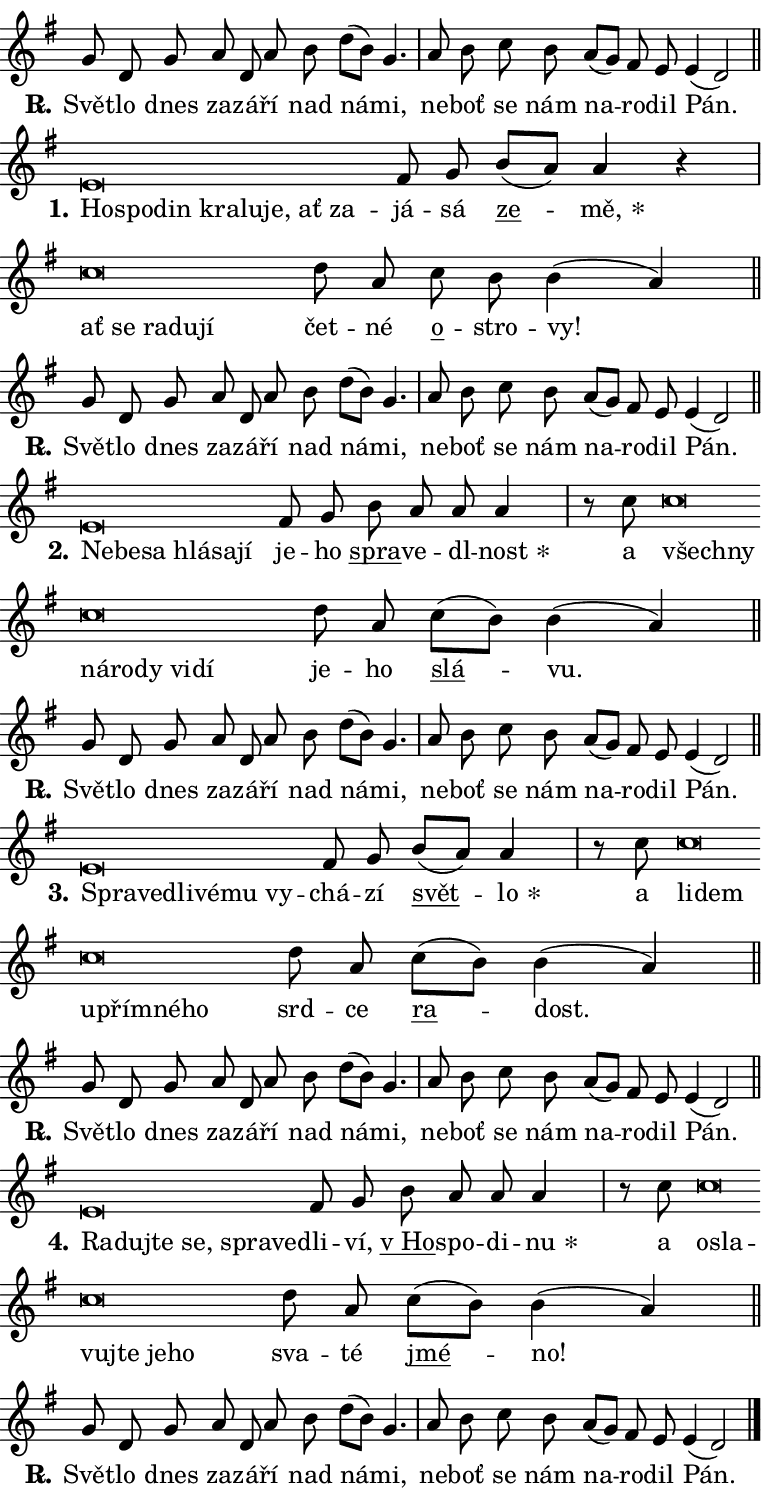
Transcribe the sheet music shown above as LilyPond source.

\version "2.24.0"
\header { tagline = "" }
\paper {
  indent = 0\cm
  top-margin = 0\cm
  right-margin = 0.13\cm % to fit lyric hyphens
  bottom-margin = 0\cm
  left-margin = 0\cm
  paper-width = 13\cm
  page-breaking = #ly:one-page-breaking
  system-system-spacing.basic-distance = #11
  score-system-spacing.basic-distance = #11
  ragged-last = ##f
}


%% Author: Thomas Morley
%% https://lists.gnu.org/archive/html/lilypond-user/2020-05/msg00002.html
#(define (line-position grob)
"Returns position of @var[grob} in current system:
   @code{'start}, if at first time-step
   @code{'end}, if at last time-step
   @code{'middle} otherwise
"
  (let* ((col (ly:item-get-column grob))
         (ln (ly:grob-object col 'left-neighbor))
         (rn (ly:grob-object col 'right-neighbor))
         (col-to-check-left (if (ly:grob? ln) ln col))
         (col-to-check-right (if (ly:grob? rn) rn col))
         (break-dir-left
           (and
             (ly:grob-property col-to-check-left 'non-musical #f)
             (ly:item-break-dir col-to-check-left)))
         (break-dir-right
           (and
             (ly:grob-property col-to-check-right 'non-musical #f)
             (ly:item-break-dir col-to-check-right))))
        (cond ((eqv? 1 break-dir-left) 'start)
              ((eqv? -1 break-dir-right) 'end)
              (else 'middle))))

#(define (tranparent-at-line-position vctor)
  (lambda (grob)
  "Relying on @code{line-position} select the relevant enry from @var{vctor}.
Used to determine transparency,"
    (case (line-position grob)
      ((end) (not (vector-ref vctor 0)))
      ((middle) (not (vector-ref vctor 1)))
      ((start) (not (vector-ref vctor 2))))))

noteHeadBreakVisibility =
#(define-music-function (break-visibility)(vector?)
"Makes @code{NoteHead}s transparent relying on @var{break-visibility}"
#{
  \override NoteHead.transparent =
    #(tranparent-at-line-position break-visibility)
#})

#(define delete-ledgers-for-transparent-note-heads
  (lambda (grob)
    "Reads whether a @code{NoteHead} is transparent.
If so this @code{NoteHead} is removed from @code{'note-heads} from
@var{grob}, which is supposed to be @code{LedgerLineSpanner}.
As a result ledgers are not printed for this @code{NoteHead}"
    (let* ((nhds-array (ly:grob-object grob 'note-heads))
           (nhds-list
             (if (ly:grob-array? nhds-array)
                 (ly:grob-array->list nhds-array)
                 '()))
           ;; Relies on the transparent-property being done before
           ;; Staff.LedgerLineSpanner.after-line-breaking is executed.
           ;; This is fragile ...
           (to-keep
             (remove
               (lambda (nhd)
                 (ly:grob-property nhd 'transparent #f))
               nhds-list)))
      ;; TODO find a better method to iterate over grob-arrays, similiar
      ;; to filter/remove etc for lists
      ;; For now rebuilt from scratch
      (set! (ly:grob-object grob 'note-heads)  '())
      (for-each
        (lambda (nhd)
          (ly:pointer-group-interface::add-grob grob 'note-heads nhd))
        to-keep))))

squashNotes = {
  \override NoteHead.X-extent = #'(-0.2 . 0.2)
  \override NoteHead.Y-extent = #'(-0.75 . 0)
  \override NoteHead.stencil =
    #(lambda (grob)
       (let ((pos (ly:grob-property grob 'staff-position)))
         (begin
           (if (< pos -7) (display "ERROR: Lower brevis then expected\n") (display ""))
           (if (<= pos -6) ly:text-interface::print ly:note-head::print))))
}
unSquashNotes = {
  \revert NoteHead.X-extent
  \revert NoteHead.Y-extent
  \revert NoteHead.stencil
}

hideNotes = \noteHeadBreakVisibility #begin-of-line-visible
unHideNotes = \noteHeadBreakVisibility #all-visible

% work-around for resetting accidentals
% https://lilypond.org/doc/v2.23/Documentation/notation/displaying-rhythms#unmetered-music
cadenzaMeasure = {
  \cadenzaOff
  \partial 1024 s1024
  \cadenzaOn
}

#(define-markup-command (accent layout props text) (markup?)
  "Underline accented syllable"
  (interpret-markup layout props
    #{\markup \override #'(offset . 4.3) \underline { #text }#}))

responsum = \markup \concat {
  "R" \hspace #-1.05 \path #0.1 #'((moveto 0 0.07) (lineto 0.9 0.8)) \hspace #0.05 "."
}

spaceSize = #0.6828661417322834 % exact space size for TeX Gyre Schola

\layout {
  \context {
    \Staff
    \remove "Time_signature_engraver"
    \override LedgerLineSpanner.after-line-breaking = #delete-ledgers-for-transparent-note-heads
  }
  \context {
    \Lyrics {
      \override LyricSpace.minimum-distance = \spaceSize
      \override LyricText.font-name = #"TeX Gyre Schola"
      \override LyricText.font-size = 1
      \override StanzaNumber.font-name = #"TeX Gyre Schola Bold"
      \override StanzaNumber.font-size = 1
    }
  }
  \context {
    \Score 
    \override NoteHead.text =
      #(lambda (grob) 
        (let ((pos (ly:grob-property grob 'staff-position)))
          #{\markup {
            \combine
              \halign #-0.55 \raise #(if (= pos -6) 0 0.5) \override #'(thickness . 2) \draw-line #'(3.2 . 0)
              \musicglyph "noteheads.sM1"
          }#}))
  }
}

% magnetic-lyrics.ily
%
%   written by
%     Jean Abou Samra <jean@abou-samra.fr>
%     Werner Lemberg <wl@gnu.org>
%
%   adapted by
%     Jiri Hon <jiri.hon@gmail.com>
%
% Version 2022-Apr-15

% https://www.mail-archive.com/lilypond-user@gnu.org/msg149350.html

#(define (Left_hyphen_pointer_engraver context)
   "Collect syllable-hyphen-syllable occurrences in lyrics and store
them in properties.  This engraver only looks to the left.  For
example, if the lyrics input is @code{foo -- bar}, it does the
following.

@itemize @bullet
@item
Set the @code{text} property of the @code{LyricHyphen} grob between
@q{foo} and @q{bar} to @code{foo}.

@item
Set the @code{left-hyphen} property of the @code{LyricText} grob with
text @q{foo} to the @code{LyricHyphen} grob between @q{foo} and
@q{bar}.
@end itemize

Use this auxiliary engraver in combination with the
@code{lyric-@/text::@/apply-@/magnetic-@/offset!} hook."
   (let ((hyphen #f)
         (text #f))
     (make-engraver
      (acknowledgers
       ((lyric-syllable-interface engraver grob source-engraver)
        (set! text grob)))
      (end-acknowledgers
       ((lyric-hyphen-interface engraver grob source-engraver)
        ;(when (not (grob::has-interface grob 'lyric-space-interface))
          (set! hyphen grob)));)
      ((stop-translation-timestep engraver)
       (when (and text hyphen)
         (ly:grob-set-object! text 'left-hyphen hyphen))
       (set! text #f)
       (set! hyphen #f)))))

#(define (lyric-text::apply-magnetic-offset! grob)
   "If the space between two syllables is less than the value in
property @code{LyricText@/.details@/.squash-threshold}, move the right
syllable to the left so that it gets concatenated with the left
syllable.

Use this function as a hook for
@code{LyricText@/.after-@/line-@/breaking} if the
@code{Left_@/hyphen_@/pointer_@/engraver} is active."
   (let ((hyphen (ly:grob-object grob 'left-hyphen #f)))
     (when hyphen
       (let ((left-text (ly:spanner-bound hyphen LEFT)))
         (when (grob::has-interface left-text 'lyric-syllable-interface)
           (let* ((common (ly:grob-common-refpoint grob left-text X))
                  (this-x-ext (ly:grob-extent grob common X))
                  (left-x-ext
                   (begin
                     ;; Trigger magnetism for left-text.
                     (ly:grob-property left-text 'after-line-breaking)
                     (ly:grob-extent left-text common X)))
                  ;; `delta` is the gap width between two syllables.
                  (delta (- (interval-start this-x-ext)
                            (interval-end left-x-ext)))
                  (details (ly:grob-property grob 'details))
                  (threshold (assoc-get 'squash-threshold details 0.2)))
             (when (< delta threshold)
               (let* (;; We have to manipulate the input text so that
                      ;; ligatures crossing syllable boundaries are not
                      ;; disabled.  For languages based on the Latin
                      ;; script this is essentially a beautification.
                      ;; However, for non-Western scripts it can be a
                      ;; necessity.
                      (lt (ly:grob-property left-text 'text))
                      (rt (ly:grob-property grob 'text))
                      (is-space (grob::has-interface hyphen 'lyric-space-interface))
                      (space (if is-space " " ""))
                      (extra-delta (if is-space spaceSize 0))
                      ;; Append new syllable.
                      (ltrt-space (if (and (string? lt) (string? rt))
                                (string-append lt space rt)
                                (make-concat-markup (list lt space rt))))
                      ;; Right-align `ltrt` to the right side.
                      (ltrt-space-markup (grob-interpret-markup
                               grob
                               (make-translate-markup
                                (cons (interval-length this-x-ext) 0)
                                (make-right-align-markup ltrt-space)))))
                 (begin
                   ;; Don't print `left-text`.
                   (ly:grob-set-property! left-text 'stencil #f)
                   ;; Set text and stencil (which holds all collected
                   ;; syllables so far) and shift it to the left.
                   (ly:grob-set-property! grob 'text ltrt-space)
                   (ly:grob-set-property! grob 'stencil ltrt-space-markup)
                   (ly:grob-translate-axis! grob (- (- delta extra-delta)) X))))))))))


#(define (lyric-hyphen::displace-bounds-first grob)
   ;; Make very sure this callback isn't triggered too early.
   (let ((left (ly:spanner-bound grob LEFT))
         (right (ly:spanner-bound grob RIGHT)))
     (ly:grob-property left 'after-line-breaking)
     (ly:grob-property right 'after-line-breaking)
     (ly:lyric-hyphen::print grob)))

squashThreshold = #0.4

\layout {
  \context {
    \Lyrics
    \consists #Left_hyphen_pointer_engraver
    \override LyricText.after-line-breaking =
      #lyric-text::apply-magnetic-offset!
    \override LyricHyphen.stencil = #lyric-hyphen::displace-bounds-first
    \override LyricText.details.squash-threshold = \squashThreshold
    \override LyricHyphen.minimum-distance = 0
    \override LyricHyphen.minimum-length = \squashThreshold
  }
}

squashText = \override LyricText.details.squash-threshold = 9999
unSquashText = \override LyricText.details.squash-threshold = \squashThreshold

leftText = \override LyricText.self-alignment-X = #LEFT
unLeftText = \revert LyricText.self-alignment-X

starOffset = #(lambda (grob) 
                (let ((x_offset (ly:self-alignment-interface::aligned-on-x-parent grob)))
                  (if (= x_offset 0) 0 (+ x_offset 1.2))))

star = #(define-music-function (syllable)(string?)
"Append star separator at the end of a syllable"
#{
  \once \override LyricText.X-offset = #starOffset
  \lyricmode { \markup {
    #syllable
    \override #'((font-name . "TeX Gyre Schola Bold")) \hspace #0.2 \lower #0.65 \larger "*"
  } }
#})

starAccent = #(define-music-function (syllable)(string?)
"Append star separator at the end of a syllable and make accent"
#{
  \once \override LyricText.X-offset = #starOffset
  \lyricmode { \markup {
    \accent #syllable
    \override #'((font-name . "TeX Gyre Schola Bold")) \hspace #0.2 \lower #0.65 \larger "*"
  } }
#})

breath = #(define-music-function (syllable)(string?)
"Append breathing indicator at the end of a syllable"
#{
  \lyricmode { \markup { #syllable "+" } }
#})

optionalBreath = #(define-music-function (syllable)(string?)
"Append optional breathing indicator at the end of a syllable"
#{
  \lyricmode { \markup { #syllable "(+)" } }
#})


\score {
    <<
        \new Voice = "melody" { \cadenzaOn \key g \major \relative { g'8 d g a d, a' \bar "" b d[( b)] g4. \cadenzaMeasure \bar "|" a8 b \bar "" c b \bar "" a[( g)] fis e \bar "" e4( d2) \cadenzaMeasure \bar "||" \break } }
        \new Lyrics \lyricsto "melody" { \lyricmode { \set stanza = \responsum
Svět -- lo dnes za -- zá -- ří nad ná -- mi, ne -- boť se nám na -- ro -- dil Pán. } }
    >>
    \layout {}
}

\score {
    <<
        \new Voice = "melody" { \cadenzaOn \key g \major \relative { \squashNotes e'\breve*1/16 \hideNotes \breve*1/16 \bar "" \breve*1/16 \bar "" \breve*1/16 \bar "" \breve*1/16 \bar "" \breve*1/16 \bar "" \breve*1/16 \breve*1/16 \bar "" \unHideNotes \unSquashNotes fis8 g \bar "" b[( a)] a4 r \cadenzaMeasure \bar "|" \squashNotes c\breve*1/16 \hideNotes \breve*1/16 \bar "" \breve*1/16 \bar "" \breve*1/16 \breve*1/16 \bar "" \unHideNotes \unSquashNotes d8 a \bar "" c b b4( a) \cadenzaMeasure \bar "||" \break } }
        \new Lyrics \lyricsto "melody" { \lyricmode { \set stanza = "1."
\leftText Ho -- \squashText spo -- din kra -- lu -- je, ať za -- \unLeftText \unSquashText já -- sá \markup \accent ze -- \star mě, \leftText ať \squashText se ra -- du -- jí \unLeftText \unSquashText čet -- né \markup \accent o -- stro -- vy! } }
    >>
    \layout {}
}

\score {
    <<
        \new Voice = "melody" { \cadenzaOn \key g \major \relative { g'8 d g a d, a' \bar "" b d[( b)] g4. \cadenzaMeasure \bar "|" a8 b \bar "" c b \bar "" a[( g)] fis e \bar "" e4( d2) \cadenzaMeasure \bar "||" \break } }
        \new Lyrics \lyricsto "melody" { \lyricmode { \set stanza = \responsum
Svět -- lo dnes za -- zá -- ří nad ná -- mi, ne -- boť se nám na -- ro -- dil Pán. } }
    >>
    \layout {}
}

\score {
    <<
        \new Voice = "melody" { \cadenzaOn \key g \major \relative { \squashNotes e'\breve*1/16 \hideNotes \breve*1/16 \bar "" \breve*1/16 \bar "" \breve*1/16 \bar "" \breve*1/16 \breve*1/16 \bar "" \unHideNotes \unSquashNotes fis8 g \bar "" b a a a4 \cadenzaMeasure \bar "|" r8 c \squashNotes c\breve*1/16 \hideNotes \breve*1/16 \bar "" \breve*1/16 \bar "" \breve*1/16 \bar "" \breve*1/16 \bar "" \breve*1/16 \breve*1/16 \bar "" \unHideNotes \unSquashNotes d8 a \bar "" c[( b)] b4( a) \cadenzaMeasure \bar "||" \break } }
        \new Lyrics \lyricsto "melody" { \lyricmode { \set stanza = "2."
\leftText Ne -- \squashText be -- sa hlá -- sa -- jí \unLeftText \unSquashText je -- ho \markup \accent spra -- ve -- dl -- \star nost a \leftText všech -- \squashText ny ná -- ro -- dy vi -- dí \unLeftText \unSquashText je -- ho \markup \accent slá -- vu. } }
    >>
    \layout {}
}

\score {
    <<
        \new Voice = "melody" { \cadenzaOn \key g \major \relative { g'8 d g a d, a' \bar "" b d[( b)] g4. \cadenzaMeasure \bar "|" a8 b \bar "" c b \bar "" a[( g)] fis e \bar "" e4( d2) \cadenzaMeasure \bar "||" \break } }
        \new Lyrics \lyricsto "melody" { \lyricmode { \set stanza = \responsum
Svět -- lo dnes za -- zá -- ří nad ná -- mi, ne -- boť se nám na -- ro -- dil Pán. } }
    >>
    \layout {}
}

\score {
    <<
        \new Voice = "melody" { \cadenzaOn \key g \major \relative { \squashNotes e'\breve*1/16 \hideNotes \breve*1/16 \bar "" \breve*1/16 \bar "" \breve*1/16 \bar "" \breve*1/16 \breve*1/16 \bar "" \unHideNotes \unSquashNotes fis8 g \bar "" b[( a)] a4 \cadenzaMeasure \bar "|" r8 c \squashNotes c\breve*1/16 \hideNotes \breve*1/16 \bar "" \breve*1/16 \bar "" \breve*1/16 \bar "" \breve*1/16 \breve*1/16 \bar "" \unHideNotes \unSquashNotes d8 a \bar "" c[( b)] b4( a) \cadenzaMeasure \bar "||" \break } }
        \new Lyrics \lyricsto "melody" { \lyricmode { \set stanza = "3."
\leftText Spra -- \squashText ve -- dli -- vé -- mu vy -- \unLeftText \unSquashText chá -- zí \markup \accent svět -- \star lo a \leftText li -- \squashText dem u -- přím -- né -- ho \unLeftText \unSquashText srd -- ce \markup \accent ra -- dost. } }
    >>
    \layout {}
}

\score {
    <<
        \new Voice = "melody" { \cadenzaOn \key g \major \relative { g'8 d g a d, a' \bar "" b d[( b)] g4. \cadenzaMeasure \bar "|" a8 b \bar "" c b \bar "" a[( g)] fis e \bar "" e4( d2) \cadenzaMeasure \bar "||" \break } }
        \new Lyrics \lyricsto "melody" { \lyricmode { \set stanza = \responsum
Svět -- lo dnes za -- zá -- ří nad ná -- mi, ne -- boť se nám na -- ro -- dil Pán. } }
    >>
    \layout {}
}

\score {
    <<
        \new Voice = "melody" { \cadenzaOn \key g \major \relative { \squashNotes e'\breve*1/16 \hideNotes \breve*1/16 \bar "" \breve*1/16 \bar "" \breve*1/16 \bar "" \breve*1/16 \breve*1/16 \bar "" \unHideNotes \unSquashNotes fis8 g \bar "" b a a a4 \cadenzaMeasure \bar "|" r8 c \squashNotes c\breve*1/16 \hideNotes \breve*1/16 \bar "" \breve*1/16 \bar "" \breve*1/16 \bar "" \breve*1/16 \breve*1/16 \bar "" \unHideNotes \unSquashNotes d8 a \bar "" c[( b)] b4( a) \cadenzaMeasure \bar "||" \break } }
        \new Lyrics \lyricsto "melody" { \lyricmode { \set stanza = "4."
\leftText Ra -- \squashText duj -- te se, spra -- ve -- \unLeftText \unSquashText dli -- ví, \markup \accent "v Ho" -- spo -- di -- \star nu a \leftText o -- \squashText sla -- vuj -- te je -- ho \unLeftText \unSquashText sva -- té \markup \accent jmé -- no! } }
    >>
    \layout {}
}

\score {
    <<
        \new Voice = "melody" { \cadenzaOn \key g \major \relative { g'8 d g a d, a' \bar "" b d[( b)] g4. \cadenzaMeasure \bar "|" a8 b \bar "" c b \bar "" a[( g)] fis e \bar "" e4( d2) \cadenzaMeasure \bar "||" \break } \bar "|." }
        \new Lyrics \lyricsto "melody" { \lyricmode { \set stanza = \responsum
Svět -- lo dnes za -- zá -- ří nad ná -- mi, ne -- boť se nám na -- ro -- dil Pán. } }
    >>
    \layout {}
}
